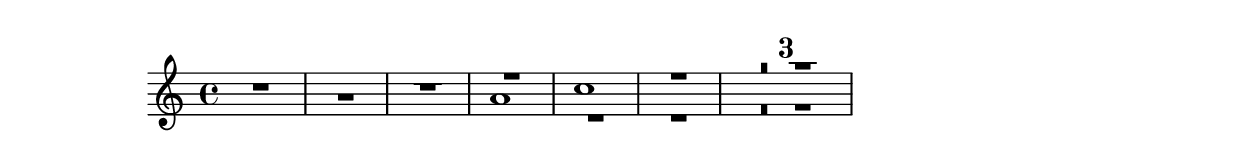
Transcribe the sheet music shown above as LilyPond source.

%% Do not edit this file; it is auto-generated from input/new
%% This file is in the public domain.
\version "2.11.62"
\header {
 doctitlees = "Posicionar los silencios multicompás"
 texidoces = "
A diferencia de los silencios normales, no existe una instrucción
predefinida para modificar la posición predefinida de un símbolo
multicompás sobre el pentagrama, adjuntándolo a una nota,
independientemente de cuál sea su forma.  Sin embargo, en la música
polifónica los silencios multicompás de las voces de numeración par e
impar están separados verticalmente.  La colocación de los silencios
multicompás se puede controlar como se ve a continuación:

"
  lsrtags = "rhythms,tweaks-and-overrides"
  texidoc = "
Unlike ordinary rests, there is no predefined command
to change the vertical position on the staff of a multi-measure
rest symbol of either form by attaching it to a note.  However,
in polyphonic music multi-measure rests in odd-numbered and
even-numbered voices are vertically separated.  The positioning
of multi-measure rests can be controlled as follows:
 "
  doctitle = "Positioning multi-measure rests"
} % begin verbatim

\relative c'' {
  % Multi-measure rests by default are set under the second line
  R1
  % They can be moved with an override
  \override MultiMeasureRest #'staff-position = #-2
  R1
  % A value of 0 is the default position;
  % the following trick moves the rest to the center line
  \override MultiMeasureRest #'staff-position = #-0.01
  R1
  % Multi-measure rests in odd-numbered voices are under the top line
  << { R1 } \\ { a1 } >>
  % Multi-measure rests in even-numbered voices are under the bottom line
  << { c1 } \\ { R1 } >>
  % They remain separated even in empty measures
  << { R1 } \\ { R1 } >>
  % This brings them together even though there are two voices
  \compressFullBarRests
  <<
    \revert MultiMeasureRest #'staff-position
    { R1*3 }
    \\
    \revert MultiMeasureRest #'staff-position
    { R1*3 }
  >>
}
